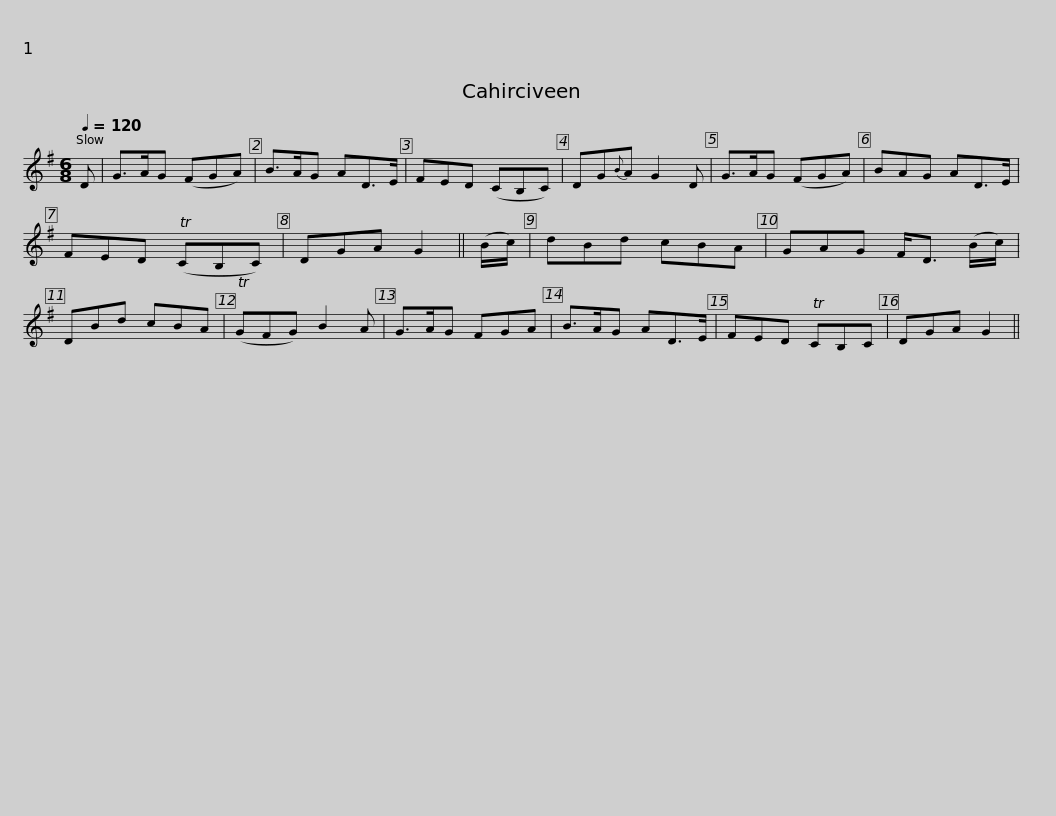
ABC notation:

X:1
L:1/8
Q:1/4=120
M:6/8
I:linebreak $
K:G
V:1 treble
V:1
 D | G>AG (FGA) | B>AG AD>E | FED (CB,C) | DG{B}A G2 D | %5
 G>AG (FGA) | BAG AD>E |$ FED (TCB,C) | DGA G2 || (B/c/) | %10
 dBd cBA | GAG F<D (B/c/) | DBd cBA | (TGFG) B2 A | G>AG FGA |$ %15
 B>AG AD>E | FED TCB,C | DGA G2 || %18
